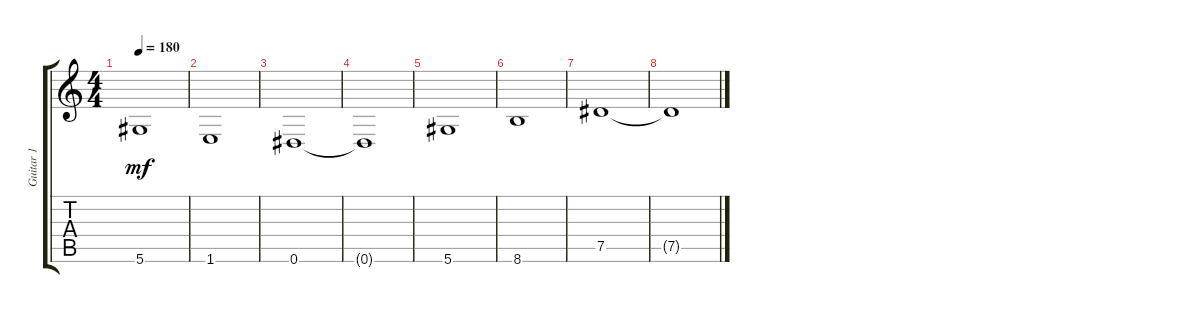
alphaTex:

\track ("Guitar 1" "Guitar 1") {instrument distortionguitar}
\staff {score tabs}
\tuning (Eb4 Bb3 Gb3 Db3 Ab2 Eb2) {hide}
\ts (4 4)
\tempo 180
\clef g2
\ks c
5.6.1{dy mf} |
1.6.1 |
0.6.1 |
0.6{t}.1 |
5.6.1 |
8.6.1 |
7.5.1 |
7.5{t}.1
